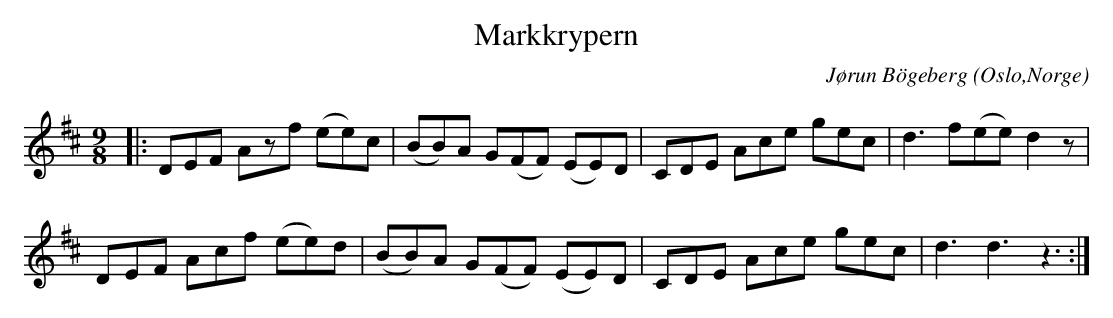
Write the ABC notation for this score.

X:1
T:Markkrypern
C:Jørun Bögeberg
O:Oslo,Norge
M:9/8
L:1/8
K:D
|: DEF Azf (ee)c|(BB)A G(FF) (EE)D|CDE Ace gec| d3 f(ee)d2z|
DEF Acf (ee)d| (BB)A G(FF) (EE)D| CDE Ace gec|d3d3z3 :|
